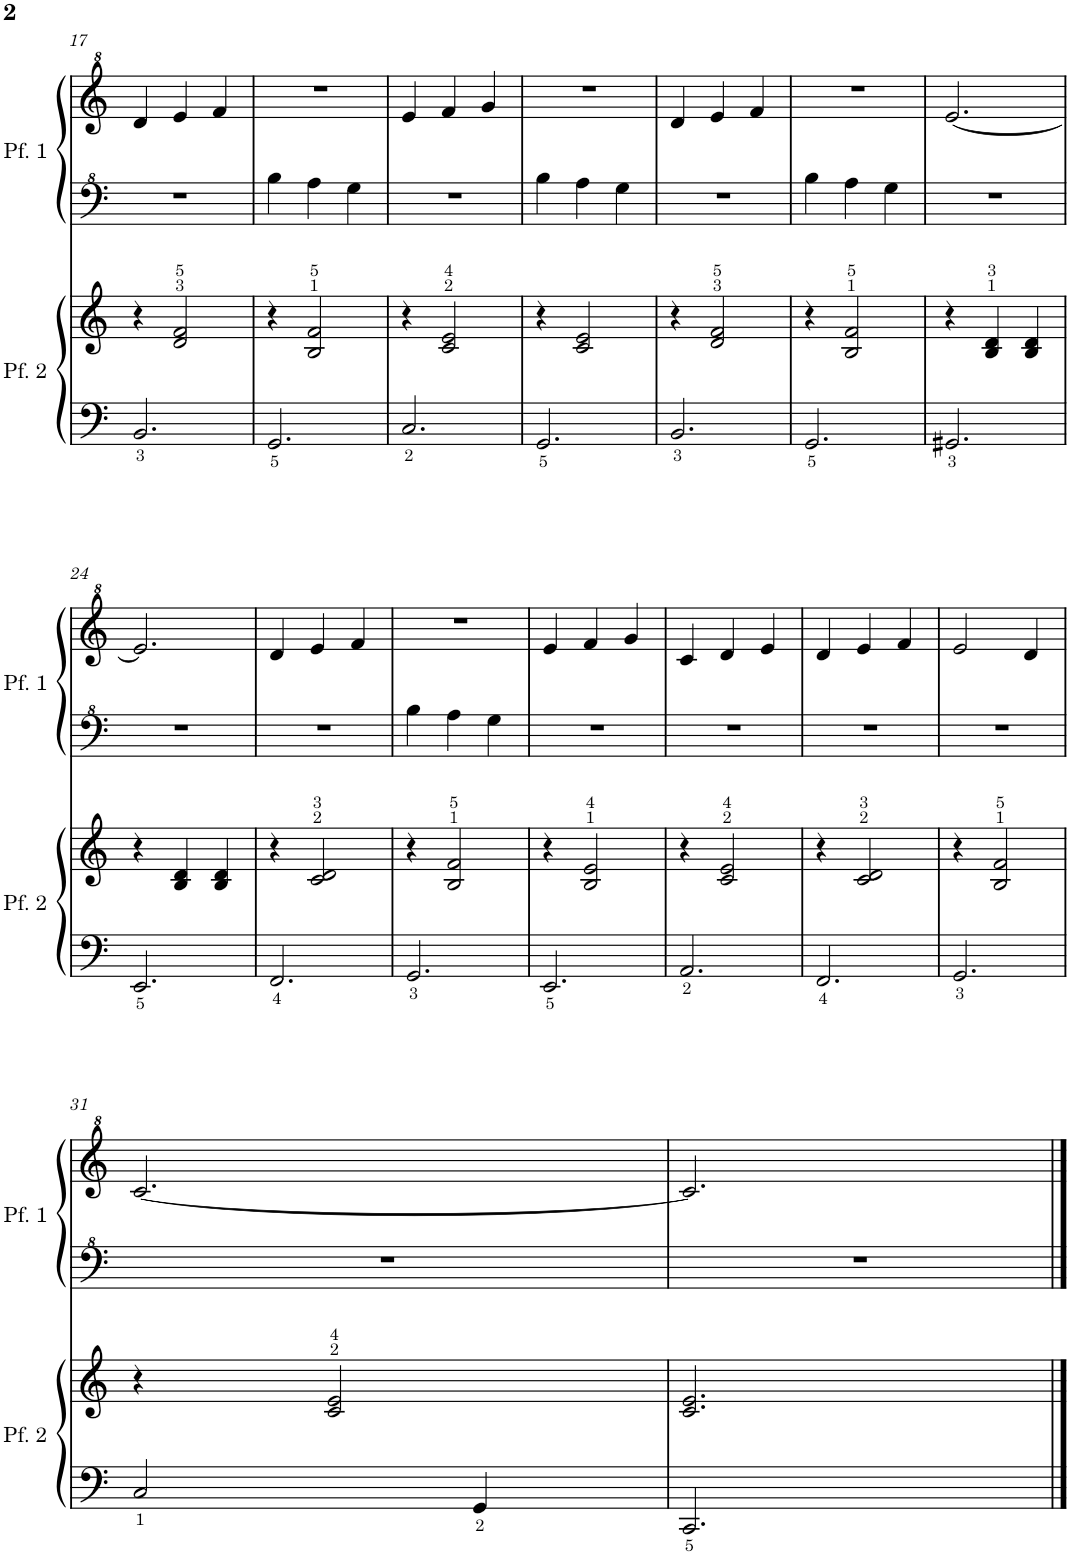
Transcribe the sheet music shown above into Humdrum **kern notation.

**kern	**kern	**kern	**kern
*part2	*part2	*part1	*part1
*staff4	*staff3	*staff2	*staff1
*I"Piano 2	*	*I"Piano 1	*
!!LO:PB:g=z
*clefF4	*clefG2	*clefF^4	*clefG^2
*k[]	*k[]	*k[]	*k[]
*M3/4	*M3/4	*M3/4	*M3/4
=17	=17	=17	=17
2.BB/	4r	2.r	4dd/
.	2d/ 2f/	.	4ee/
.	.	.	4ff/
=18	=18	=18	=18
2.GG/	4r	4b\	2.r
.	2B/ 2f/	4a\	.
.	.	4g\	.
=19	=19	=19	=19
2.C/	4r	2.r	4ee/
.	2c/ 2e/	.	4ff/
.	.	.	4gg/
=20	=20	=20	=20
2.GG/	4r	4b\	2.r
.	2c/ 2e/	4a\	.
.	.	4g\	.
=21	=21	=21	=21
2.BB/	4r	2.r	4dd/
.	2d/ 2f/	.	4ee/
.	.	.	4ff/
=22	=22	=22	=22
2.GG/	4r	4b\	2.r
.	2B/ 2f/	4a\	.
.	.	4g\	.
=23	=23	=23	=23
2.GG#X/	4r	2.r	[2.ee/
.	4B/ 4d/	.	.
.	4B/ 4d/	.	.
!!LO:LB:g=z
=24	=24	=24	=24
2.EE/	4r	2.r	2.ee/]
.	4B/ 4d/	.	.
.	4B/ 4d/	.	.
=25	=25	=25	=25
2.FF/	4r	2.r	4dd/
.	2c/ 2d/	.	4ee/
.	.	.	4ff/
=26	=26	=26	=26
2.GG/	4r	4b\	2.r
.	2B/ 2f/	4a\	.
.	.	4g\	.
=27	=27	=27	=27
2.EE/	4r	2.r	4ee/
.	2B/ 2e/	.	4ff/
.	.	.	4gg/
=28	=28	=28	=28
2.AA/	4r	2.r	4cc/
.	2c/ 2e/	.	4dd/
.	.	.	4ee/
=29	=29	=29	=29
2.FF/	4r	2.r	4dd/
.	2c/ 2d/	.	4ee/
.	.	.	4ff/
=30	=30	=30	=30
2.GG/	4r	2.r	2ee/
.	2B/ 2f/	.	.
.	.	.	4dd/
!!LO:LB:g=z
=31	=31	=31	=31
2C/	4r	2.r	[2.cc/
.	2c/ 2e/	.	.
4GG/	.	.	.
=32	=32	=32	=32
2.CC/	2.c/ 2.e/	2.r	2.cc/]
==	==	==	==
*-	*-	*-	*-
